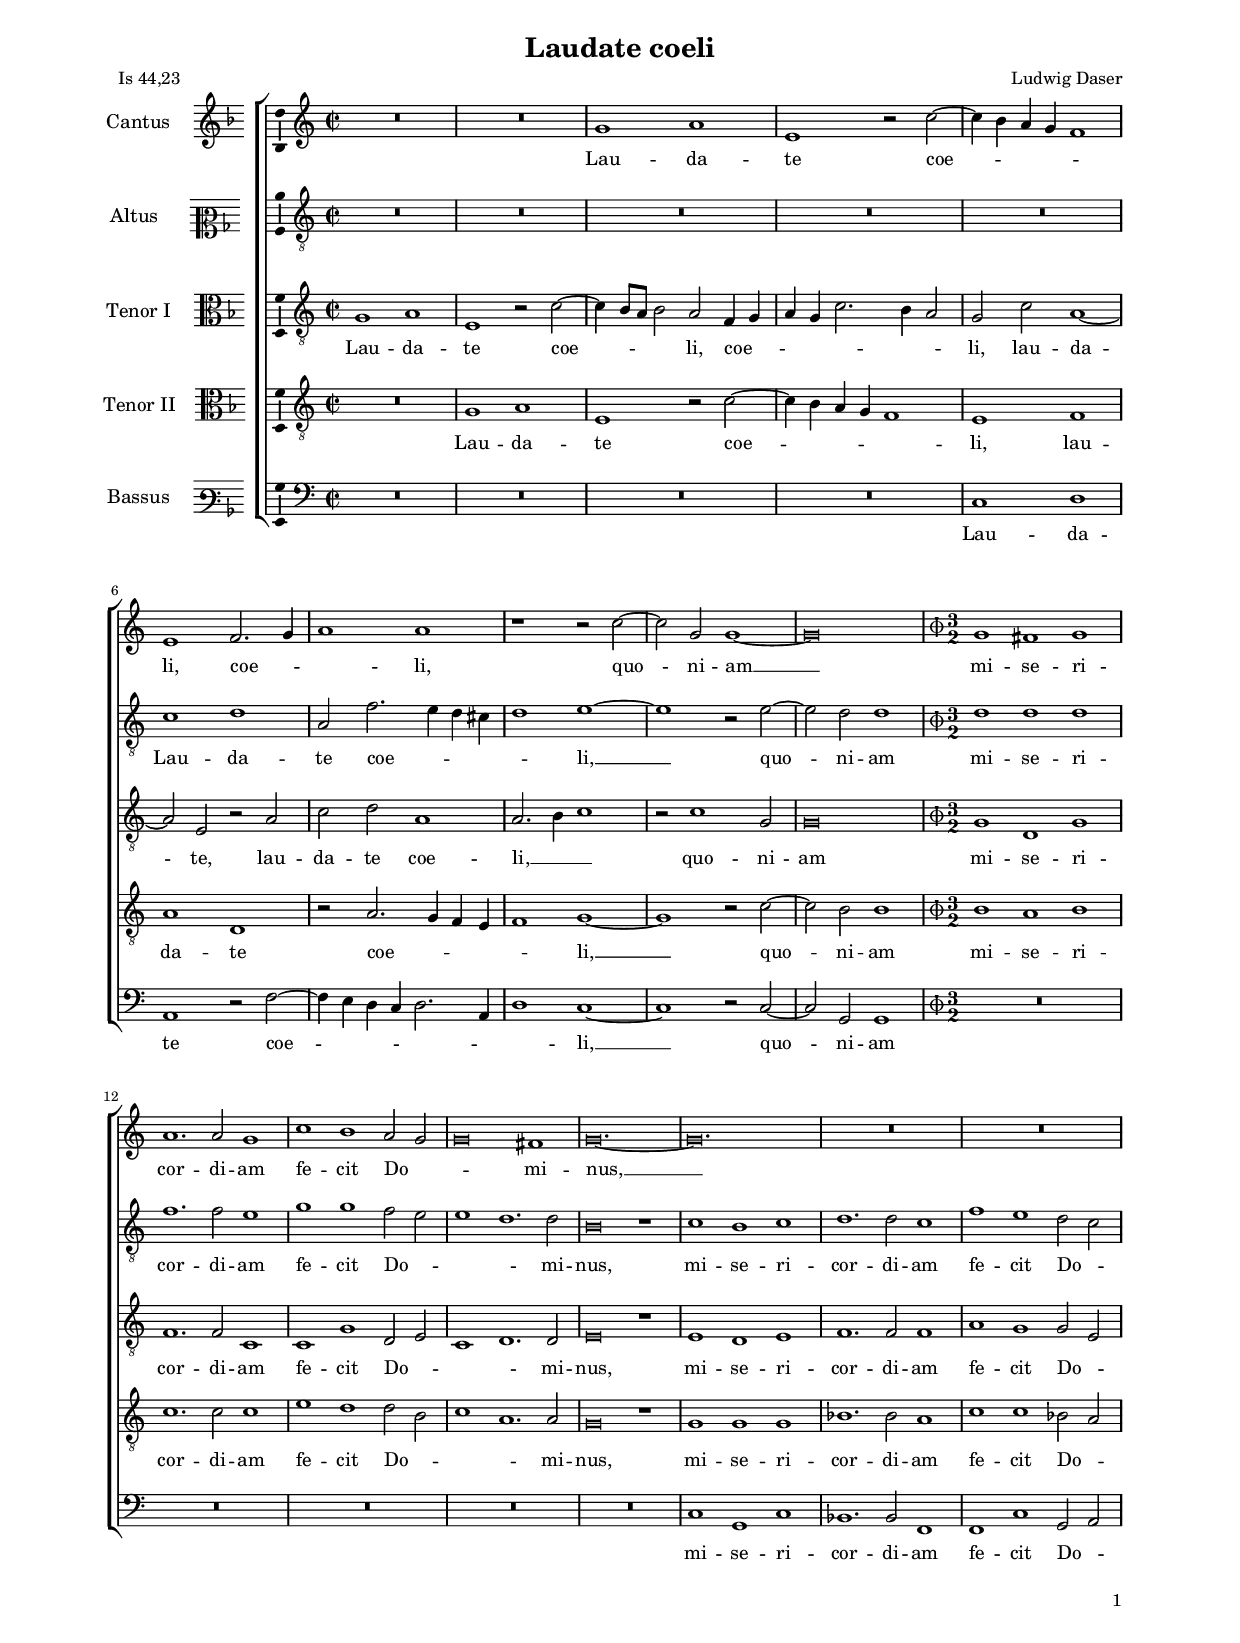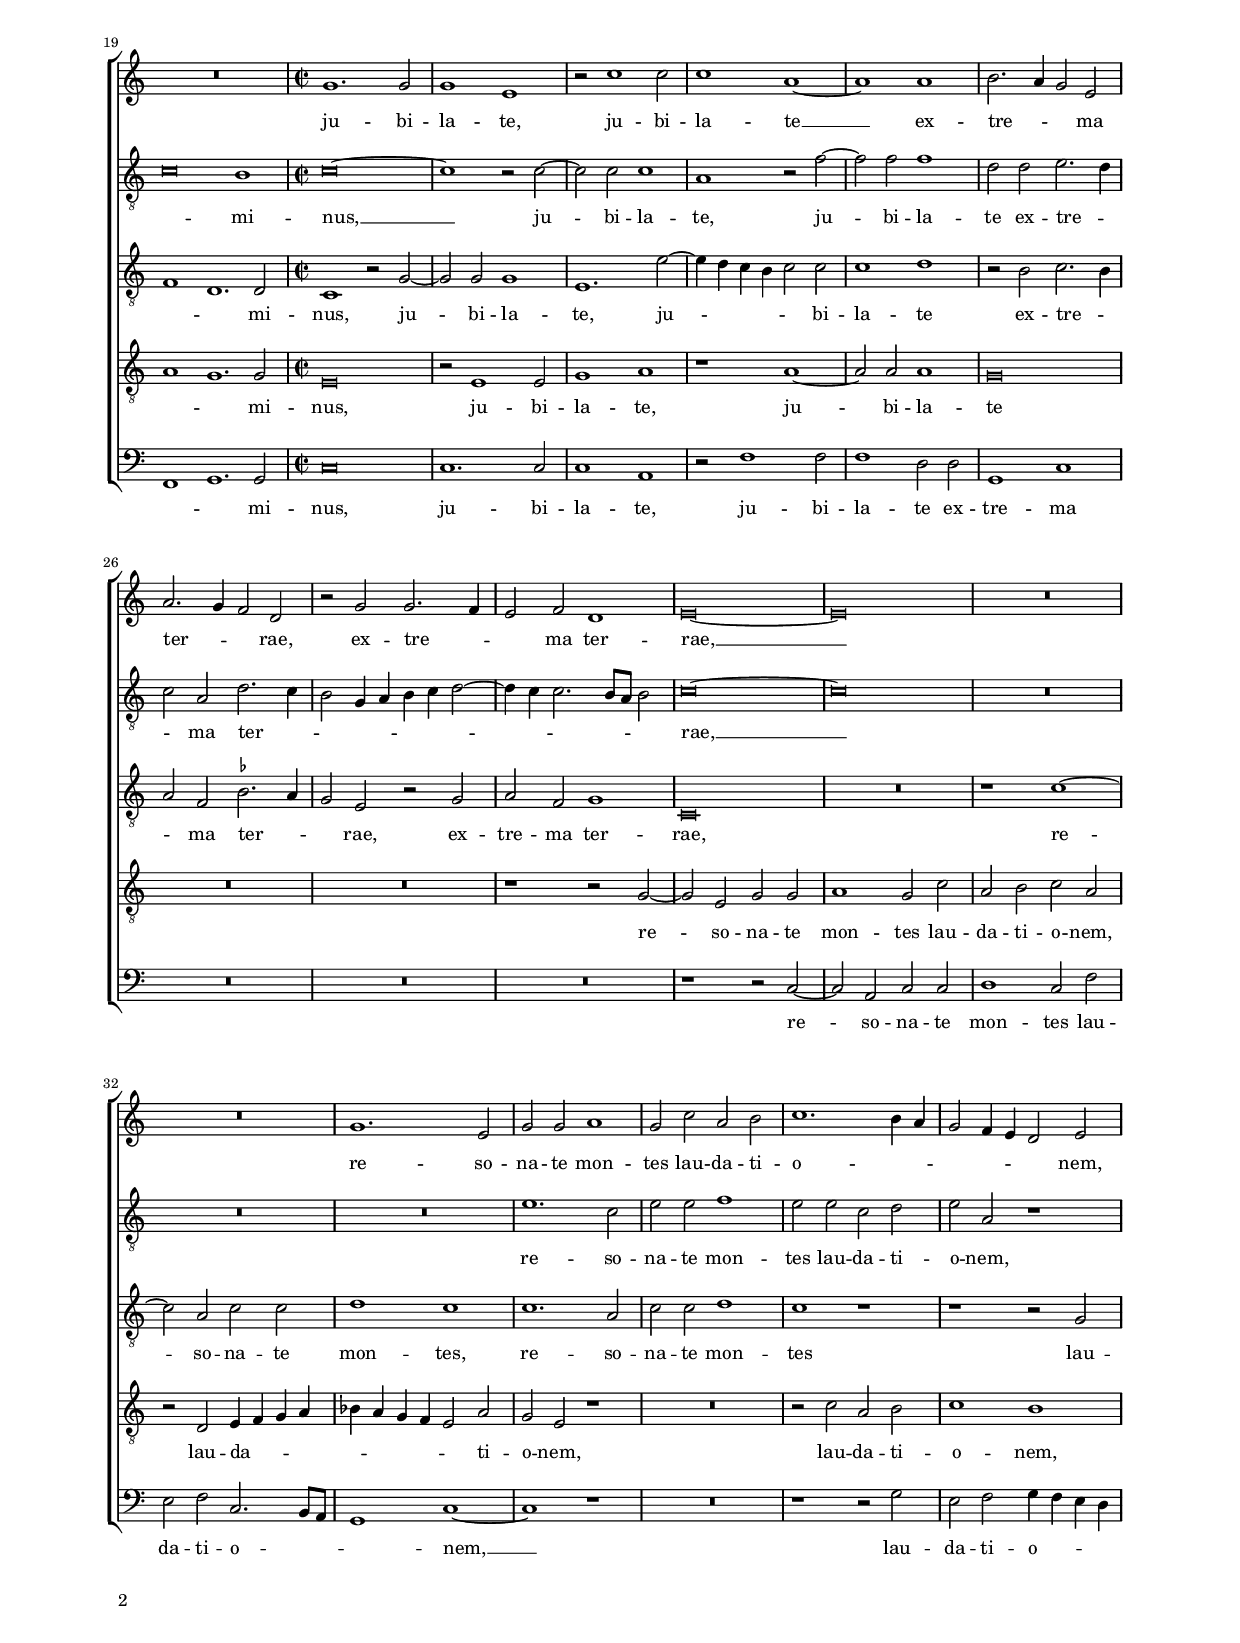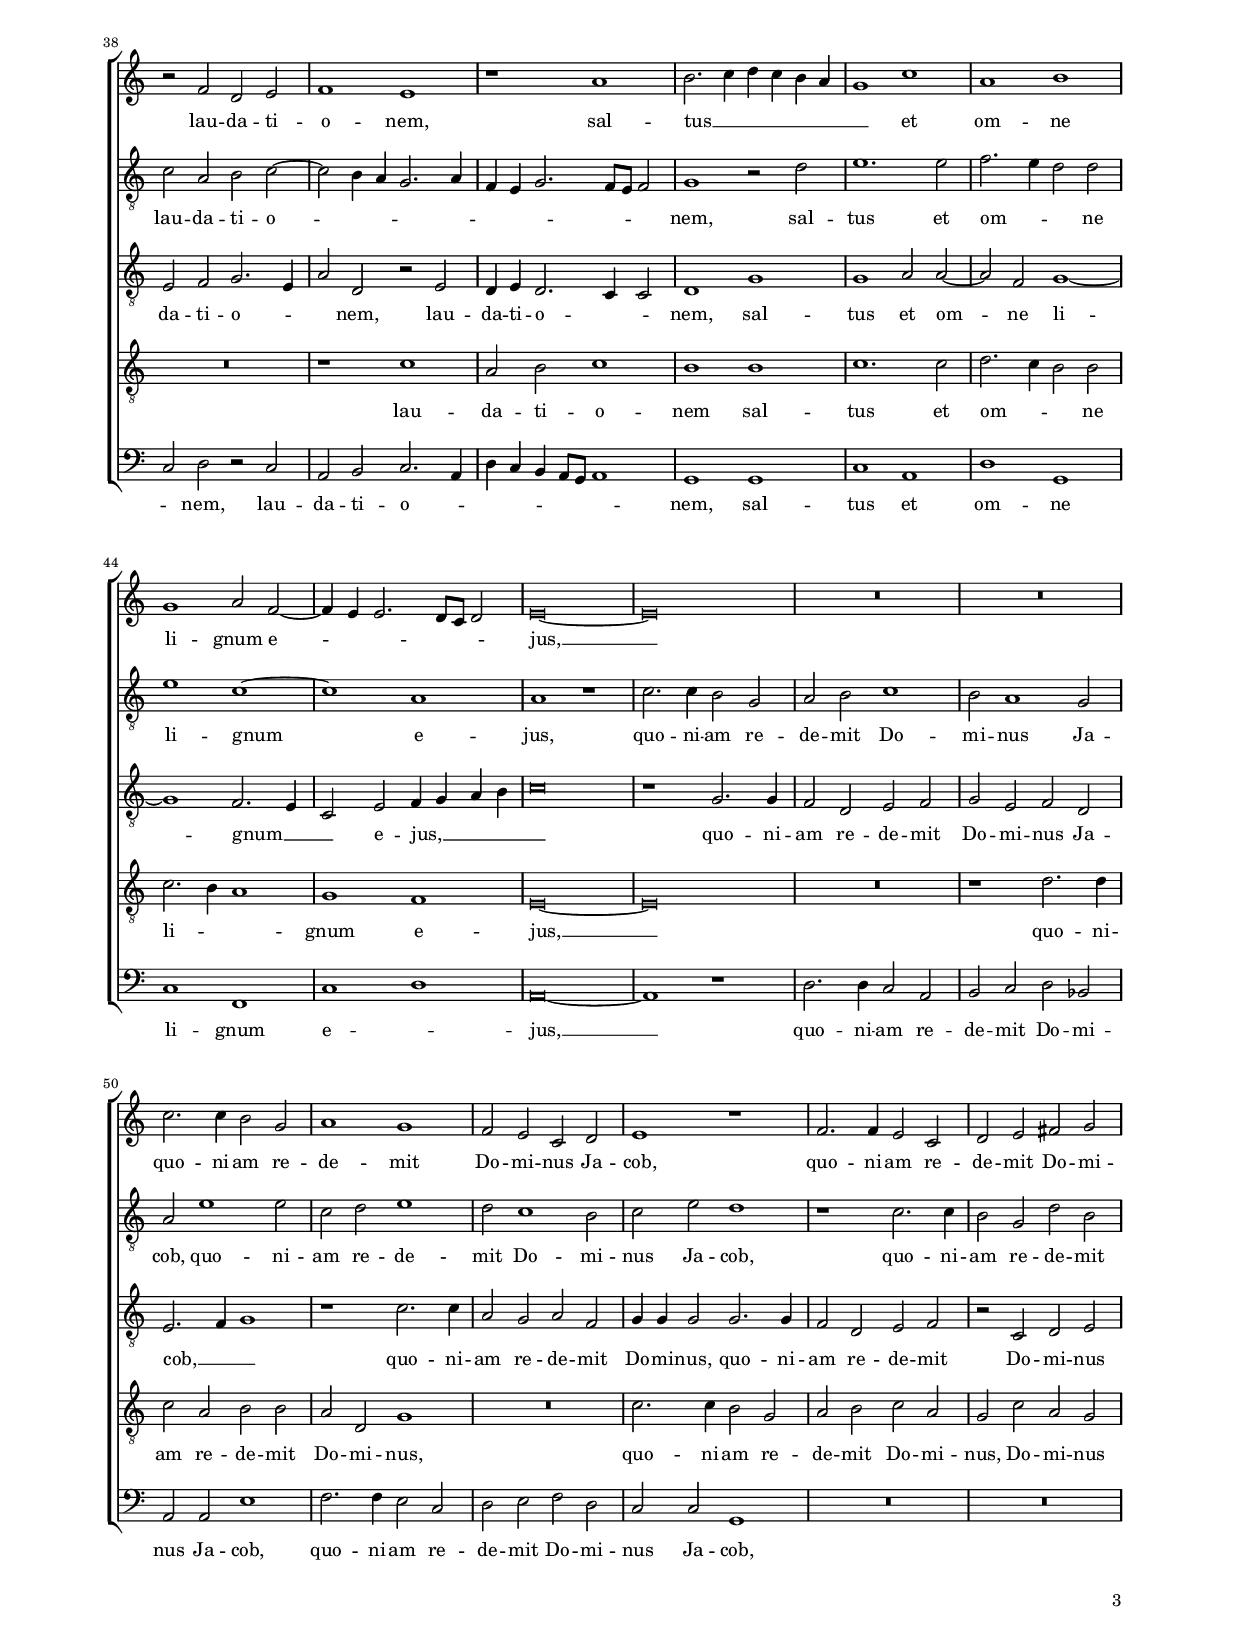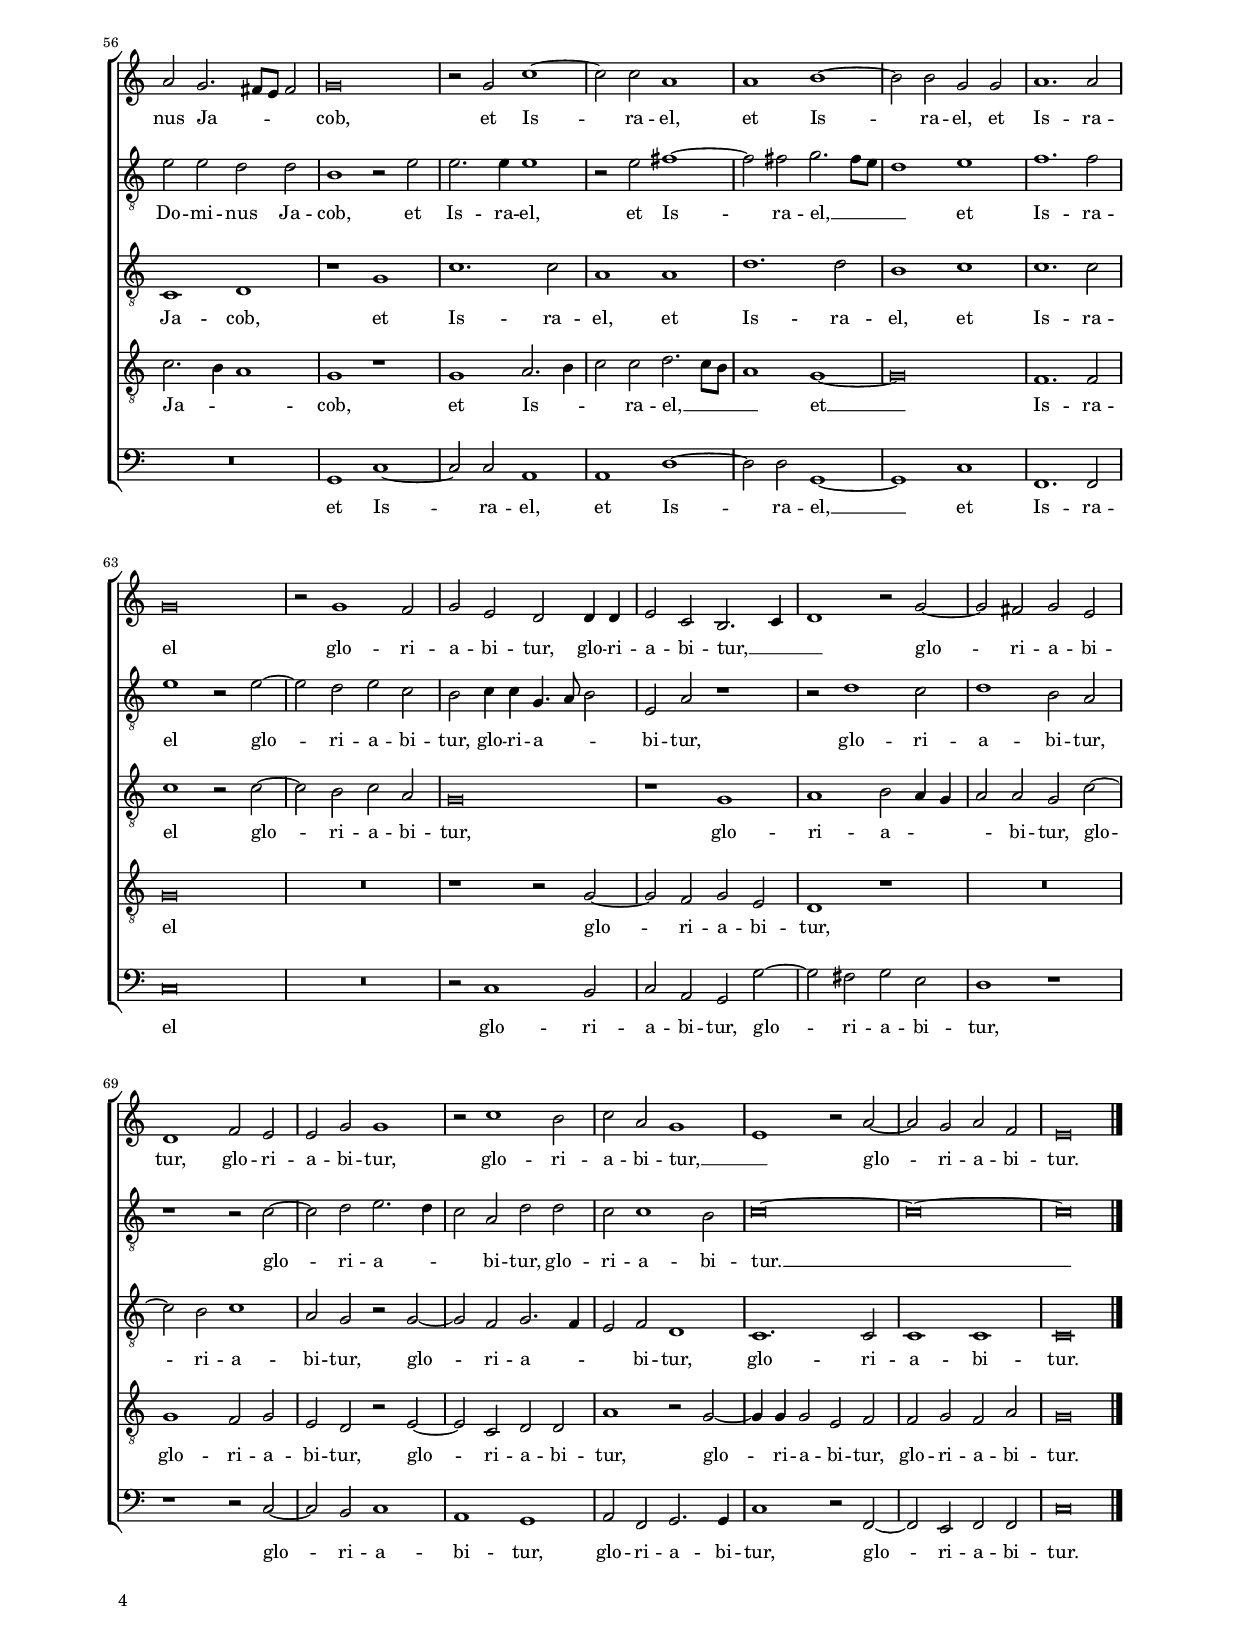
\header
{
	title="Laudate coeli"
	composer="Ludwig Daser"
	poet="Is 44,23"
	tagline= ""
}

\version "2.24.4"
\language deutsch
#(set-global-staff-size 15)
% #(set-default-paper-size "letter")
#(ly:set-option 'point-and-click #f)


	ficta = { \once \set suggestAccidentals = ##t }
	
	forget = #(define-music-function (music) (ly:music?) #{
		\accidentalStyle forget
		$music
		\accidentalStyle default
		#})


	#(define ((double-time-signature glyph a b) grob)
	(grob-interpret-markup grob
			(markup #:override '(baseline-skip . 2.5) #:number
					(#:line ((markup (#:musicglyph glyph))
							(#:fontsize -1 #:column (a b)))))))


\paper
	{
	top-margin = 1.8 \cm
	bottom-margin = 1.2 \cm
	left-margin = 2 \cm
	right-margin = 2 \cm
	ragged-bottom = ##f
	ragged-last-bottom = ##f
	print-page-number = ##f
	score-system-spacing = #'((basic-distance . 16) (minimum-distance . 14) (padding . 5) (strechability . 150))
	system-system-spacing = #'((basic-distance . 16) (minimum-distance . 14) (padding . 5) (strechability . 150))
	oddFooterMarkup=\markup   \fill-line { "" \fromproperty #'page:page-number-string }
	evenFooterMarkup=\markup  \fill-line { \fromproperty #'page:page-number-string "" }
	last-bottom-spacing = #'((basic-distance . 12) (minimum-distance . 7) (padding . 4))
%	systems-per-page = 3
%	page-count = 6
%	min-systems-per-page = 3
	}

global = {
	\key f \major
	\time 2/2 \set Score.measureLength = #(ly:make-moment 2/1)
	\set Score.tempoHideNote = ##t
	\tempo 2 = 90
	\skip 1*2*10
	\once \override Score.TimeSignature.stencil = #(double-time-signature "timesig.mensural34" "3" "2") \time 3/1
	\tempo 1 = 135
	\skip 1*3*9
	\time 2/2 \set Score.measureLength = #(ly:make-moment 2/1)
	\tempo 2 = 90
	\skip 1*2*56 \bar "|."
	}


incipitcantus = \markup { \score {
	{
	\set Staff.instrumentName = \markup { \fontsize #1 "Cantus" }
	\key f \major
	\clef violin
	s4 \bar ""
	}
	\layout  {
	raggedright = ##t
	indent = 1.8 \cm
	line-width = 2.5 \cm
	\context { \Staff \remove Time_signature_engraver }
	\override Staff.Clef.Y-extent = #'(0 . 0)
	}} \hspace #1 }


incipitaltus = \markup { \score {
	{
	\set Staff.instrumentName = \markup { \fontsize #1 "Altus" }
	\key f \major
	\clef mezzosoprano
	s4 \bar ""
	}
	\layout  {
	raggedright = ##t
	indent = 1.8 \cm
	line-width = 2.5 \cm
	\context { \Staff \remove Time_signature_engraver }
	\override Staff.Clef.Y-extent = #'(0 . 0)
	}} \hspace #1 }


incipittenor = \markup { \score {
	{
	\set Staff.instrumentName = \markup { \fontsize #1 "Tenor I" }
	\key f \major
	\clef alto
	s4 \bar ""
	}
	\layout  {
	raggedright = ##t
	indent = 1.8 \cm
	line-width = 2.5 \cm
	\context { \Staff \remove Time_signature_engraver }
	\override Staff.Clef.Y-extent = #'(0 . 0)
	}} \hspace #1 }


incipitquintus = \markup { \score {
	{
	\set Staff.instrumentName = \markup { \fontsize #1 "Tenor II" }
	\key f \major
	\clef alto
	s4 \bar ""
	}
	\layout  {
	raggedright = ##t
	indent = 1.8 \cm
	line-width = 2.5 \cm
	\context { \Staff \remove Time_signature_engraver }
	\override Staff.Clef.Y-extent = #'(0 . 0)
	}} \hspace #1 }


incipitbassus = \markup { \score {
	{
	\set Staff.instrumentName = \markup { \fontsize #1 "Bassus" }
	\key f \major
	\clef varbaritone
	s4 \bar ""
	}
	\layout  {
	raggedright = ##t
	indent = 1.8 \cm
	line-width = 2.5 \cm
	\context { \Staff \remove Time_signature_engraver }
	\override Staff.Clef.Y-extent = #'(0 . 0)
	}} \hspace #1 }


cantus =  \relative c''
	{
	R\breve
	R\breve
	c1 d
	a1 r2 f'~
%5
	f4 e d c b1 |
	a1 b2. c4
	d1 d
	r1 r2 f~
	f2 c c1~
%10
	c\breve |
	% Triple time
	c1 h c
	d1. d2 c1
	f1 e d2 c
	c\breve h1
%15
	c\breve.~
	c\breve.
	R\breve.
	R\breve.
	R\breve.
% End of triple time
%20
	c1. c2 |
	c1 a
	r2 f'1 f2
	f1 d~
	d1 d
%25
	e2. d4 c2 a |
	d2. c4 b2 g
	r2 c c2. b4
	a2 b g1
	a\breve~
%30
	a\breve |
	R\breve
	R\breve
	c1. a2
	c2 c d1
%35
	c2 f d e |
	f1. e4 d
	c2 b4 a g2 a
	r2 b g a
	b1 a
%40
	r1 d |
	e2. f4 g f e d
	c1 f
	d1 e
	c1 d2 b~
%45
	b4 a a2. g8 f g2 |
	a\breve~
	a\breve
	R\breve
	R\breve
%50
	f'2. f4 e2 c |
	d1 c
	b2 a f g
	a1 r
	b2. b4 a2 f
%55
	g2 a h c |
	d2 c2. h8 a h2
	c\breve
	r2 c f1~
	f2 f d1
%60
	d1 e~ |
	e2 e c c
	d1. d2
	c\breve
	r2 c1 b2
%65
	c2 a g g4 g |
	a2 f e2. f4
	g1 r2 c~
	c2 h c a
	g1 b2 a
%70
	a2 c c1 |
	r2 f1 e2
	f2 d c1
	a1 r2 d~
	d2 c d b
%75
	a\breve |
	}


altus =  \relative c'
	{
	R\breve
	R\breve
	R\breve
	R\breve
%5
	R\breve |
	f1 g
	d2 b'2. a4 g fis
	g1 a~
	a1 r2 a~
%10
	a2 g g1 |
% Triple time
	g1 g g
	b1. b2 a1
	c1 c b2 a
	a1 g1. g2
%15
	e\breve r1 |
	f1 e f
	g1. g2 f1
	b1 a g2 f
	f\breve e1
% End of triple time
%20
	f\breve~ |
	f1 r2 f~
	f2 f f1
	d1 r2 b'~
	b2 b b1
%25
	g2 g a2. g4 |
	f2 d g2. f4
	e2 c4 d e f g2~
	g4 f f2. e8 d e2
	f\breve~
%30
	f\breve |
	R\breve
	R\breve
	R\breve
	a1. f2
%35
	a2 a b1 |
	a2 a f g
	a2 d, r1
	f2 d e f~
	f2 e4 d c2. d4
%40
	b4 a c2. b8 a b2 |
	c1 r2 g'
	a1. a2
	b2. a4 g2 g
	a1 f~
%45
	f1 d |
	d1 r
	f2. f4 e2 c
	d2 e f1
	e2 d1 c2
%50
	d2 a'1 a2 |
	f2 g a1
	g2 f1 e2
	f2 a g1
	r1 f2. f4
%55
	e2 c g' e |
	a2 a g g
	e1 r2 a
	a2. a4 a1
	r2 a h1~
%60
	h2 h c2. h8 a |
	g1 a
	b1. b2
	a1 r2 a~
	a2 g a f
%65
	e2 f4 f c4. d8 e2 |
	a,2 d r1
	r2 g1 f2
	g1 e2 d
	r1 r2 f~
%70
	f2 g a2. g4 |
	f2 d g g
	f2 f1 e2
	f\breve~
	f\breve~
%75
	f\breve |
	}


tenor =  \relative c'
	{
	c1 d
	a1 r2 f'~
	f4 e8 d e2 d b4 c
	d4 c f2. e4 d2
%5
	c2 f d1~ |
	d2 a r d
	f2 g d1
	d2. e4 f1
	r2 f1 c2
%10
	c\breve |
% Triple time
	c1 g c
	b1. b2 f1
	f1 c' g2 a
	f1 g1. g2
%15
	a\breve r1 |
	a1 g a
	b1. b2 b1
	d1 c c2 a
	b1 g1. g2
% End of triple time
%20
	f1 r2 c'~ |
	c2 c c1
	a1. a'2~
	a4 g f e f2 f
	f1 g
%25
	r2 e f2. e4 |
	d2 b \ficta es2. d4
	c2 a r c
	d2 b c1
	f,\breve
%30
	R\breve |
	r1 f'~
	f2 d f f
	g1 f
	f1. d2
%35
	f2 f g1 |
	f1 r
	r1 r2 c
	a2 b c2. a4
	d2 g, r a
%40
	g4 a g2. f4 f2 |
	g1 c
	c1 d2 d~
	d2 b c1~
	c1 b2. a4
%45
	f2 a b4 c d e |
	f\breve
	r1 c2. c4
	b2 g a b
	c2 a b g
%50
	a2. b4 c1 |
	r1 f2. f4
	d2 c d b
	c4 c c2 c2. c4
	b2 g a b
%55
	r2 f g a |
	f1 g
	r1 c
	f1. f2
	d1 d
%60
	g1. g2 |
	e1 f
	f1. f2
	f1 r2 f~
	f2 e f d
%65
	c\breve |
	r1 c
	d1 e2 d4 c
	d2 d c f~
	f2 e f1
%70
	d2 c r c~ |
	c2 b c2. b4
	a2 b g1
	f1. f2
	f1 f
%75
	f\breve |
	}


quintus  =  \relative c'
	{
	R\breve
	c1 d
	a1 r2 f'~
	f4 e d c b1
%5
	a1 b |
	d1 g,
	r2 d'2. c4 b a
	b1 c~
	c1 r2 f~
%10
	f2 e e1 |
% Triple time
	e1 d e
	f1. f2 f1
	a1 g g2 e
	f1 d1. d2
%15
	c\breve r1 |
	c1 c c
	es1. es2 d1
	f1 f es2 d
	d1 c1. c2
% End of triple time
%20
	a\breve |
	r2 a1 a2
	c1 d
	r1 d~
	d2 d d1
%25
	c\breve |
	R\breve
	R\breve
	r1 r2 c~
	c2 a c c
%30
	d1 c2 f |
	d2 e f d
	r2 g, a4 b c d
	es4 d c b a2 d
	c2 a r1
%35
	R\breve |
	r2 f' d e
	f1 e
	R\breve
	r1 f
%40
	d2 e f1 |
	e1 e
	f1. f2
	g2. f4 e2 e
	f2. e4 d1
%45
	c1 b |
	a\breve~
	a\breve
	R\breve
	r1 g'2. g4
%50
	f2 d e e |
	d2 g, c1
	R\breve
	f2. f4 e2 c
	d2 e f d
%55
	c2 f d c |
	f2. e4 d1
	c1 r
	c1 d2. e4
	f2 f g2. f8 e
%60
	d1 c~ |
	c\breve
	b1. b2
	c\breve
	R\breve
%65
	r1 r2 c~ |
	c2 b c a
	g1 r
	R\breve
	c1 b2 c
%70
	a2 g r a~ |
	a2 f g g
	d'1 r2 c~
	c4 c c2 a b
	b2 c b d
%75
	c\breve |
	}


bassus  =  \relative c
	{
	R\breve
	R\breve
	R\breve
	R\breve
%5
	f1 g |
	d1 r2 b'~
	b4 a g f g2. d4
	g1 f~
	f1 r2 f~
%10
	f2 c c1 |
% Triple time
	R\breve.
	R\breve.
	R\breve.
	R\breve.
%15
	R\breve. |
	f1 c f
	es1. es2 b1
	b1 f' c2 d
	b1 c1. c2
% End of triple time
%20
	f\breve |
	f1. f2
	f1 d
	r2 b'1 b2
	b1 g2 g
%25
	c,1 f |
	R\breve
	R\breve
	R\breve
	r1 r2 f~
%30
	f2 d f f |
	g1 f2 b
	a2 b f2. e8 d
	c1 f~
	f1 r
%35
	R\breve |
	r1 r2 c'
	a2 b c4 b a g
	f2 g r f
	d2 e f2. d4
%40
	g4 f e d8 c d1 |
	c1 c
	f1 d
	g1 c,
	f1 b,
%45
	f'1 g |
	d\breve~
	d1 r
	g2. g4 f2 d
	e2 f g es
%50
	d2 d a'1 |
	b2. b4 a2 f
	g2 a b g
	f2 f c1
	R\breve
%55
	R\breve |
	R\breve
	c1 f~
	f2 f d1
	d1 g~
%60
	g2 g c,1~ |
	c1 f
	b,1. b2
	f'\breve
	R\breve
%65
	r2 f1 e2 |
	f2 d c c'~
	c2 h c a
	g1 r
	r1 r2 f~
%70
	f2 e f1 |
	d1 c
	d2 b c2. c4
	f1 r2 b,~
	b2 a b b
%75
	f'\breve |
	}


lyricscantus = \lyricmode {
	Lau -- da -- te coe -- _ _ _ _ li,
	coe -- _ _ li,
	quo -- ni -- am __ mi -- se -- ri -- cor -- di -- am fe -- cit Do -- _ _ mi -- nus, __
	ju -- bi -- la -- te,
	ju -- bi -- la -- te __ ex -- tre -- _ _ ma ter -- _ _ rae,
	ex -- tre -- _ _ ma ter -- rae, __
	re -- so -- na -- te mon -- tes lau -- da -- ti -- o -- _ _ _ _ _ _ nem,
	lau -- da -- ti -- o -- nem,
	sal -- tus __ _ _ _ _ _ _ et om -- ne li -- gnum e -- _ _ _ _ _ jus, __
	quo -- ni -- am re -- de -- mit Do -- mi -- nus Ja -- cob,
	quo -- ni -- am re -- de -- mit Do -- mi -- nus Ja -- _ _ _ cob,
	et Is -- ra -- el,
	et Is -- ra -- el,
	et Is -- ra -- el
	glo -- ri -- a -- bi -- tur,
	glo -- ri -- a -- bi -- tur, __ _ _
	glo -- ri -- a -- bi -- tur,
	glo -- ri -- a -- bi -- tur,
	glo -- ri -- a -- bi -- tur, __ _
	glo -- ri -- a -- bi -- tur.
	}


lyricsaltus = \lyricmode {
	Lau -- da -- te coe -- _ _ _ _ li, __
	quo -- ni -- am mi -- se -- ri -- cor -- di -- am fe -- cit Do -- _ _ _ mi -- nus,
	mi -- se -- ri -- cor -- di -- am fe -- cit Do -- _ _ mi -- nus, __
	ju -- bi -- la -- te,
	ju -- bi -- la -- te ex -- tre -- _ _ ma ter -- _ _ _ _ _ _ _ _ _ _ _ _ rae, __
	re -- so -- na -- te mon -- tes lau -- da -- ti -- o -- nem,
	lau -- da -- ti -- o -- _ _ _ _ _ _ _ _ _ _ nem,
	sal -- tus et om -- _ _ ne li -- gnum e -- jus,
	quo -- ni -- am re -- de -- mit Do -- mi -- nus Ja -- cob,
	quo -- ni -- am re -- de -- mit Do -- mi -- nus Ja -- cob,
	quo -- ni -- am re -- de -- mit Do -- mi -- nus Ja -- cob,
	et Is -- ra -- el,
	et Is -- ra -- el, __ _ _ _ 
	et Is -- ra -- el
	glo -- ri -- a -- bi -- tur,
	glo -- ri -- a -- _ _ bi -- tur,
	glo -- ri -- a -- bi -- tur,
	glo -- ri -- a -- _ _ bi -- tur,
	glo -- ri -- a -- bi -- tur. __
	}


lyricstenor = \lyricmode {
	Lau -- da -- te coe -- _ _ _ li,
	coe -- _ _ _ _ _ _ li,
	lau -- da -- te,
	lau -- da -- te coe -- li, __ _ _
	quo -- ni -- am mi -- se -- ri -- cor -- di -- am fe -- cit Do -- _ _ _ mi -- nus,
	mi -- se -- ri -- cor -- di -- am fe -- cit Do -- _ _ _ mi -- nus,
	ju -- bi -- la -- te,
	ju -- _ _ _ _ bi -- la -- te ex -- tre -- _ _ ma ter -- _ _ rae,
	ex -- tre -- ma ter -- rae,
	re -- so -- na -- te mon -- tes,
	re -- so -- na -- te mon -- tes lau -- da -- ti -- o -- _ _ nem,
	lau -- da -- ti -- o -- _ _ nem,
	sal -- tus et om -- ne li -- gnum __ _ _ e -- jus, __ _ _ _ _
	quo -- ni -- am re -- de -- mit Do -- mi -- nus Ja -- cob, __ _ _
	quo -- ni -- am re -- de -- mit Do -- mi -- nus,
	quo -- ni -- am re -- de -- mit Do -- mi -- nus Ja -- cob,
	et Is -- ra -- el,
	et Is -- ra -- el,
	et Is -- ra -- el
	glo -- ri -- a -- bi -- tur,
	glo -- ri -- a -- _ _ _ bi -- tur,
	glo -- ri -- a -- bi -- tur,
	glo -- ri -- a -- _ _ bi -- tur,
	glo -- ri -- a -- bi -- tur.
	}


lyricsquintus = \lyricmode {
	Lau -- da -- te coe -- _ _ _ _ li,
	lau -- da -- te coe -- _ _ _ _ li, __
	quo -- ni -- am mi -- se -- ri -- cor -- di -- am fe -- cit Do -- _ _ _ mi -- nus,
	mi -- se -- ri -- cor -- di -- am fe -- cit Do -- _ _ _ mi -- nus,
	ju -- bi -- la -- te,
	ju -- bi -- la -- te
	re -- so -- na -- te mon -- tes lau -- da -- ti -- o -- nem,
	lau -- da -- _ _ _ _ _ _ _ _ ti -- o -- nem,
	lau -- da -- ti -- o -- nem,
	lau -- da -- ti -- o -- nem
	sal -- tus et om -- _ _ ne li -- _ _ gnum e -- jus, __
	quo -- ni -- am re -- de -- mit Do -- mi -- nus,
	quo -- ni -- am re -- de -- mit Do -- mi -- nus,
	Do -- mi -- nus Ja -- _ _ cob,
	et Is -- _ _ ra -- el, __ _ _ _ 
	et __ Is -- ra -- el
	glo -- ri -- a -- bi -- tur,
	glo -- ri -- a -- bi -- tur,
	glo -- ri -- a -- bi -- tur,
	glo -- ri -- a -- bi -- tur,
	glo -- ri -- a -- bi -- tur.
	}


lyricsbassus = \lyricmode {
	Lau -- da -- te coe -- _ _ _ _ _ _ li, __
	quo -- ni -- am mi -- se -- ri -- cor -- di -- am fe -- cit Do -- _ _ _ mi -- nus,
	ju -- bi -- la -- te,
	ju -- bi -- la -- te ex -- tre -- ma
	re -- so -- na -- te mon -- tes lau -- da -- ti -- o -- _ _ _ nem, __
	lau -- da -- ti -- o -- _ _ _ _ nem,
	lau -- da -- ti -- o -- _ _ _ _ _ _ _ nem,
	sal -- tus et om -- ne li -- gnum e -- _ jus, __
	quo -- ni -- am re -- de -- mit Do -- mi -- nus Ja -- cob,
	quo -- ni -- am re -- de -- mit Do -- mi -- nus Ja -- cob,
	et Is -- ra -- el,
	et Is -- ra -- el, __
	et Is -- ra -- el
	glo -- ri -- a -- bi -- tur,
	glo -- ri -- a -- bi -- tur,
	glo -- ri -- a -- bi -- tur,
	glo -- ri -- a -- bi -- tur,
	glo -- ri -- a -- bi -- tur.
	}


\score
{  
	\transpose f c {
	\new ChoirStaff \with { \override StaffGrouper.staff-staff-spacing.basic-distance = #12 }
	<<

	\new Staff << \global
	\new Voice="v1" {
		\set Staff.instrumentName=\incipitcantus
		\set Staff.midiInstrument = "reed organ"
		\clef violin
		\cantus }
	\new Lyrics \lyricsto "v1" {\lyricscantus }
	>>


	\new Staff << \global
	\new Voice="v2" {
		\set Staff.instrumentName=\incipitaltus
		\set Staff.midiInstrument = "reed organ"
		\clef "G_8" % violin
		\altus}
	\new Lyrics \lyricsto "v2" {\lyricsaltus }
	>>


	\new Staff << \global
	\new Voice="v3" {
		\set Staff.instrumentName=\incipittenor
		\set Staff.midiInstrument = "reed organ"
		\clef "G_8"
		\tenor }
	\new Lyrics \lyricsto "v3" {\lyricstenor }
	>>


	\new Staff << \global
	\new Voice="v5" {
		\set Staff.instrumentName=\incipitquintus
		\set Staff.midiInstrument = "reed organ"
		\clef "G_8"
		\quintus}
	\new Lyrics \lyricsto "v5" {\lyricsquintus }
	>>


	\new Staff << \global
	\new Voice="v4" {
		\set Staff.instrumentName=\incipitbassus
		\set Staff.midiInstrument = "reed organ"
		\clef bass
		\bassus }
	\new Lyrics \lyricsto "v4" {\lyricsbassus}
	>>

	>>
	} % transpose

	\layout
	{
	indent = 2.5 \cm
	\context { \Staff \override TimeSignature.break-visibility = #end-of-line-invisible }
	\context { \Lyrics \override VerticalAxisGroup.nonstaff-relatedstaff-spacing.padding = #1.4 }
%	\context { \Lyrics \override LyricText.font-size = #1 }
	\context { \Staff \consists Ambitus_engraver }
	\context { \Score \override BarNumber.padding = #2 }
	\context { \Voice \override NoteHead.style = #'baroque }
	}


\midi
	{
	}

}


% EOF
